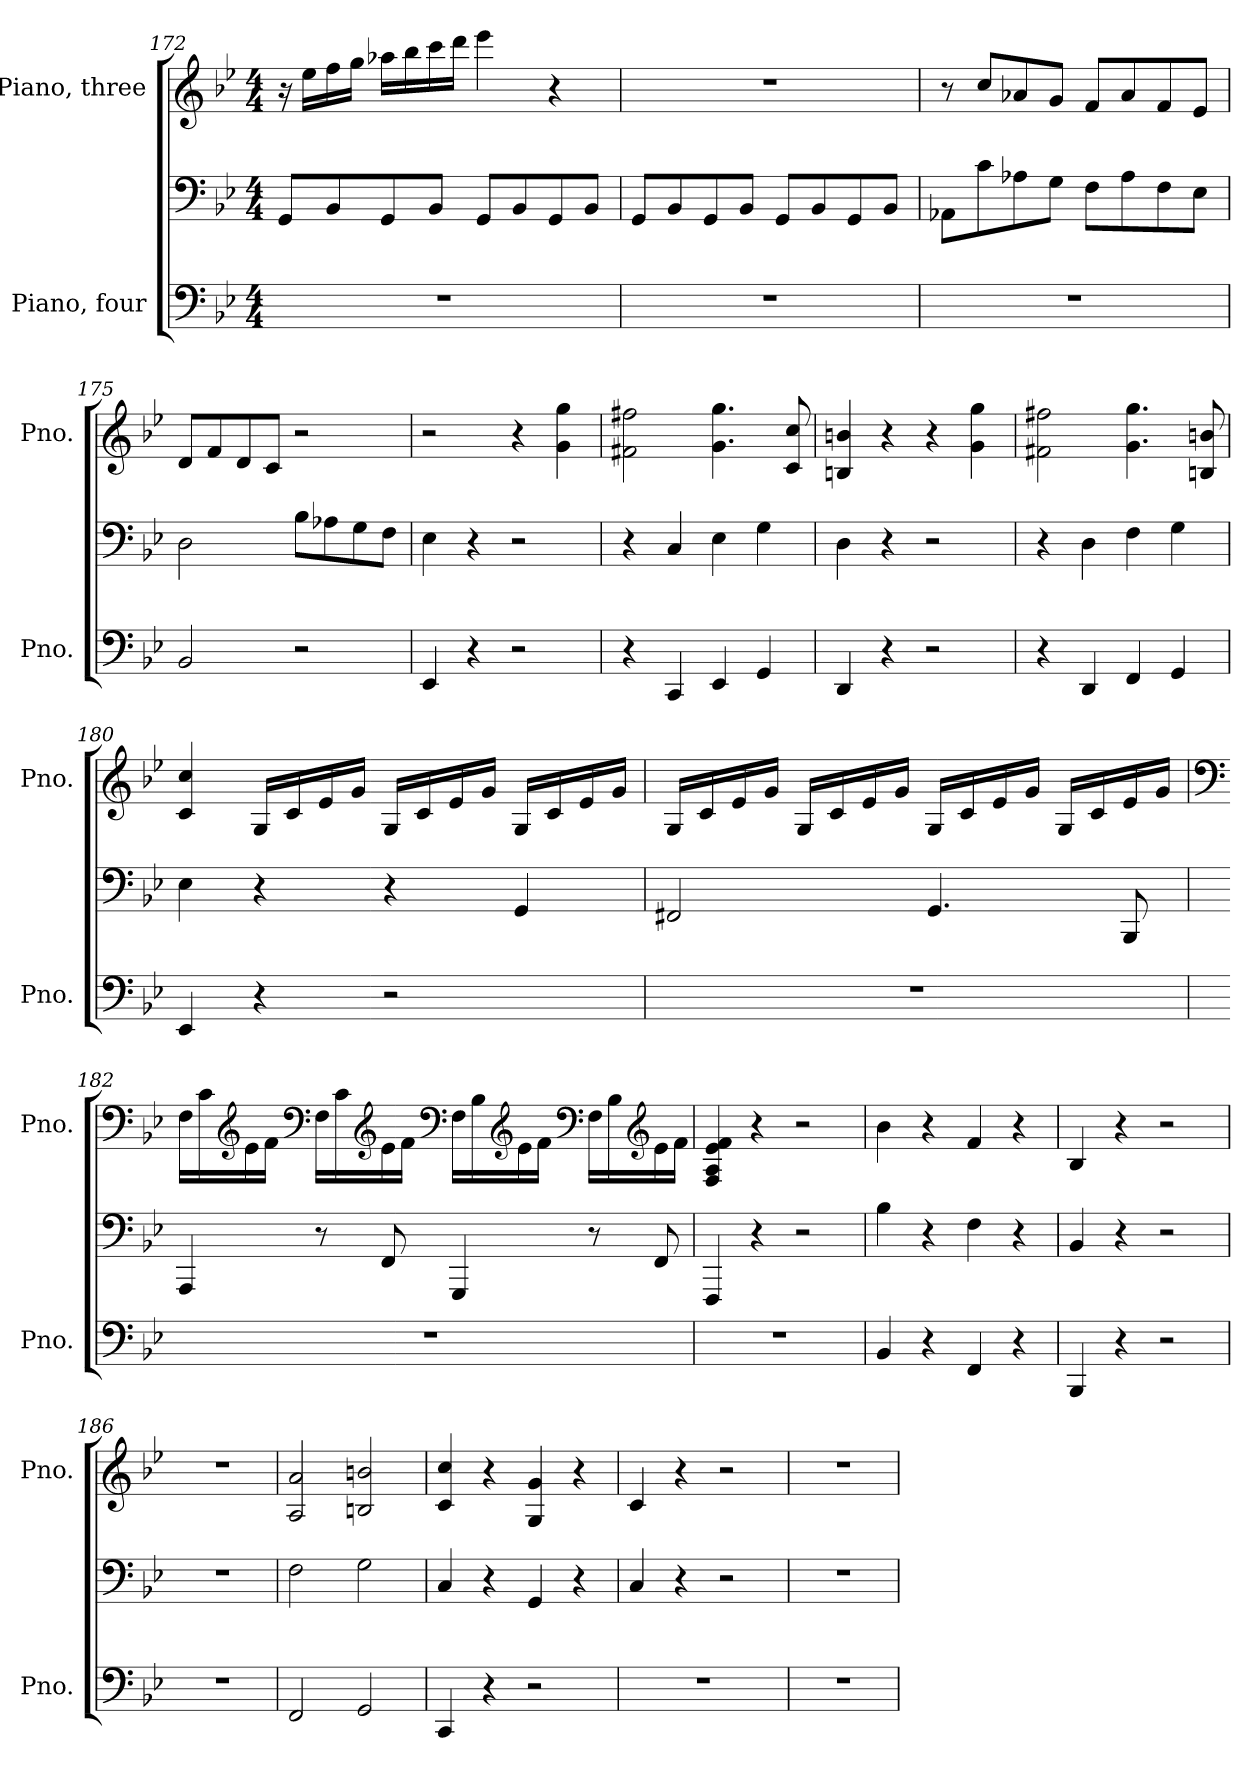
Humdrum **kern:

**kern	**kern	**kern
*part2	*part2	*part1
*staff3	*staff2	*staff1
*I"Piano, four	*	*I"Piano, three
*I'Pno.	*	*I'Pno.
!!LO:PB:g=z
*clefF4	*clefF4	*clefG2
*k[b-e-]	*k[b-e-]	*k[b-e-]
*M4/4	*M4/4	*M4/4
=172	=172	=172
1r	8GG/L	16r
.	.	16ee-\LL
.	8BB-/	16ff\
.	.	16gg\JJ
.	8GG/	16aa-X\LL
.	.	16bb-\
.	8BB-/J	16ccc\
.	.	16ddd\JJ
.	8GG/L	4eee-\
.	8BB-/	.
.	8GG/	4r
.	8BB-/J	.
=173	=173	=173
1r	8GG/L	1r
.	8BB-/	.
.	8GG/	.
.	8BB-/J	.
.	8GG/L	.
.	8BB-/	.
.	8GG/	.
.	8BB-/J	.
=174	=174	=174
1r	8AA-X\L	8r
.	8c\	8cc/L
.	8A-X\	8a-X/
.	8G\J	8g/J
.	8F\L	8f/L
.	8A-\	8a-/
.	8F\	8f/
.	8E-\J	8e-/J
=175	=175	=175
2BB-/	2D\	8d/L
.	.	8f/
.	.	8d/
.	.	8c/J
2r	8B-\L	2r
.	8A-X\	.
.	8G\	.
.	8F\J	.
!!LO:LB:g=z
=176	=176	=176
4EE-/	4E-\	2r
4r	4r	.
2r	2r	4r
.	.	4g\ 4gg\
=177	=177	=177
4r	4r	2f#X\ 2ff#X\
4CC/	4C/	.
4EE-/	4E-\	4.g\ 4.gg\
4GG/	4G\	.
.	.	8c/ 8cc/
=178	=178	=178
4DD/	4D\	4Bn/ 4bn/
4r	4r	4r
2r	2r	4r
.	.	4g\ 4gg\
=179	=179	=179
4r	4r	2f#X\ 2ff#X\
4DD/	4D\	.
4FF/	4F\	4.g\ 4.gg\
4GG/	4G\	.
.	.	8Bn/ 8bn/
=180	=180	=180
4EE-/	4E-\	4c/ 4cc/
4r	4r	16G/LL
.	.	16c/
.	.	16e-/
.	.	16g/JJ
2r	4r	16G/LL
.	.	16c/
.	.	16e-/
.	.	16g/JJ
.	4GG/	16G/LL
.	.	16c/
.	.	16e-/
.	.	16g/JJ
!!LO:LB:g=z
=181	=181	=181
1r	2FF#X/	16G/LL
.	.	16c/
.	.	16e-/
.	.	16g/JJ
.	.	16G/LL
.	.	16c/
.	.	16e-/
.	.	16g/JJ
.	4.GG/	16G/LL
.	.	16c/
.	.	16e-/
.	.	16g/JJ
.	.	16G/LL
.	.	16c/
.	8BBB-/	16e-/
.	.	16g/JJ
!!LO:LB:g=z
=182	=182	=182
*	*	*clefF4
1r	4AAA/	16F\LL
.	.	16c\
*	*	*clefG2
.	.	16e-\
.	.	16f\JJ
*	*	*clefF4
.	8r	16F\LL
.	.	16c\
*	*	*clefG2
.	8FF/	16e-\
.	.	16f\JJ
*	*	*clefF4
.	4GGG/	16F\LL
.	.	16B-\
*	*	*clefG2
.	.	16e-\
.	.	16f\JJ
*	*	*clefF4
.	8r	16F\LL
.	.	16B-\
*	*	*clefG2
.	8FF/	16e-\
.	.	16f\JJ
=183	=183	=183
1r	4FFF/	4F/ 4A/ 4e-/ 4f/
.	4r	4r
.	2r	2r
=184	=184	=184
4BB-/	4B-\	4b-\
4r	4r	4r
4FF/	4F\	4f/
4r	4r	4r
=185	=185	=185
4BBB-/	4BB-/	4B-/
4r	4r	4r
2r	2r	2r
!!LO:PB:g=z
=186	=186	=186
1r	1r	1r
=187	=187	=187
2FF/	2F\	2A/ 2a/
2GG/	2G\	2Bn/ 2bn/
=188	=188	=188
4CC/	4C/	4c/ 4cc/
4r	4r	4r
2r	4GG/	4G/ 4g/
.	4r	4r
=189	=189	=189
1r	4C/	4c/
.	4r	4r
.	2r	2r
=190	=190	=190
1r	1r	1r
=	=	=
*-	*-	*-
